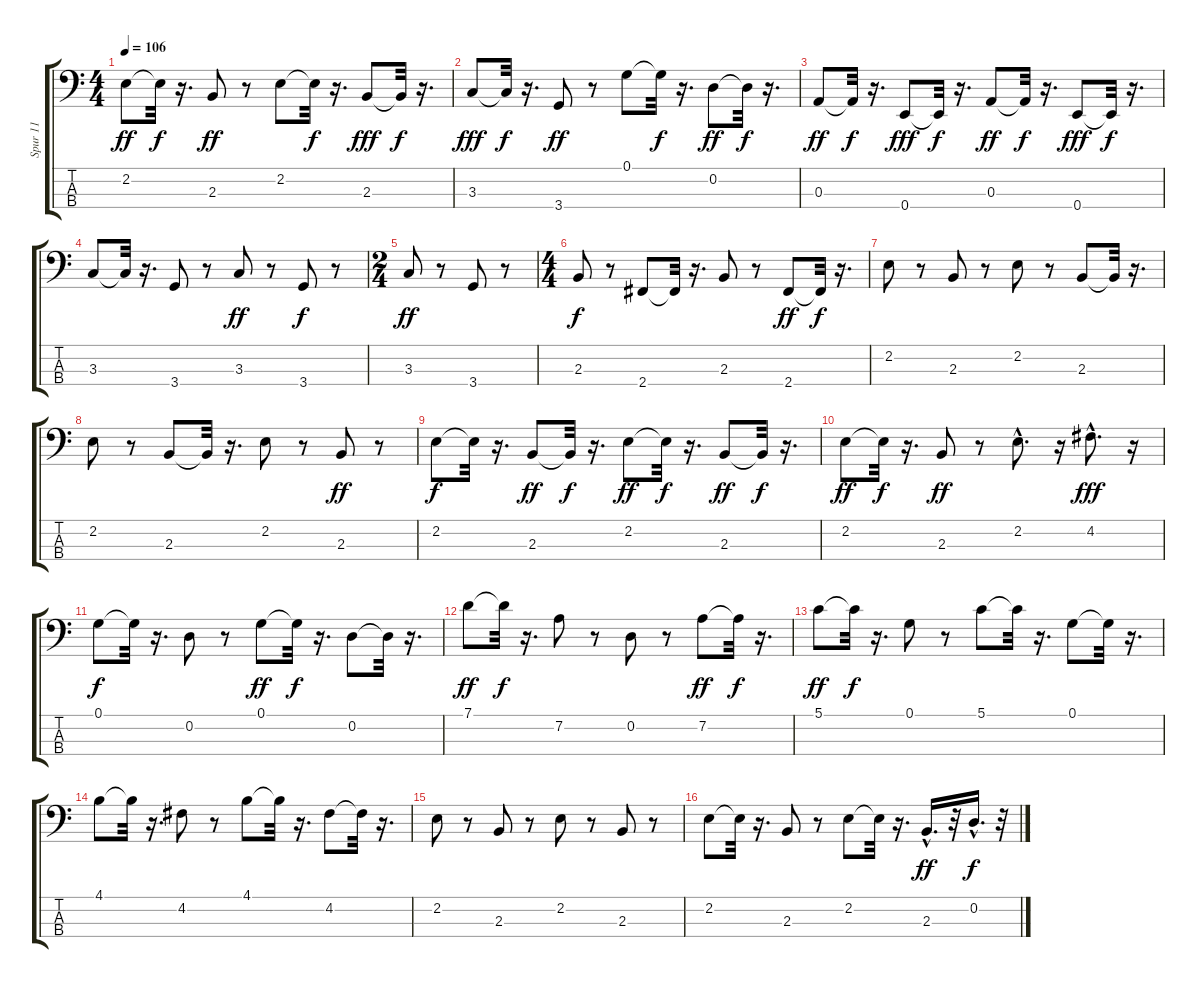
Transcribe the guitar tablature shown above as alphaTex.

\track ("Spur 11" "Spur 11") {instrument acousticbass}
\staff {score tabs}
\tuning (G2 D2 A1 E1) {hide}
\ts (4 4)
\tempo 106
\clef f4
\ks c
2.2.8{dy ff} 2.2{t}.32{dy f} r.16{d} 2.3.8{dy ff} r.8 2.2.8 2.2{t}.32{dy f} r.16{d} 2.3.8{dy fff} 2.3{t}.32{dy f} r.16{d} |
3.3.8{dy fff instrument acousticbass} 3.3{t}.32{dy f} r.16{d} 3.4.8{dy ff} r.8 0.1.8 0.1{t}.32{dy f} r.16{d} 0.2.8{dy ff} 0.2{t}.32{dy f} r.16{d} |
0.3.8{dy ff} 0.3{t}.32{dy f} r.16{d} 0.4.8{dy fff} 0.4{t}.32{dy f} r.16{d} 0.3.8{dy ff} 0.3{t}.32{dy f} r.16{d} 0.4.8{dy fff} 0.4{t}.32{dy f} r.16{d} |
3.3.8{instrument acousticbass} 3.3{t}.32 r.16{d} 3.4.8 r.8 3.3.8{dy ff} r.8 3.4.8{dy f} r.8 |
\ts (2 4)
3.3.8{dy ff} r.8 3.4.8 r.8 |
\ts (4 4)
2.3.8{dy f instrument acousticbass} r.8 2.4.8 2.4{t}.32 r.16{d} 2.3.8 r.8 2.4.8{dy ff} 2.4{t}.32{dy f} r.16{d} |
2.2.8 r.8 2.3.8 r.8 2.2.8 r.8 2.3.8 2.3{t}.32 r.16{d} |
2.2.8 r.8 2.3.8 2.3{t}.32 r.16{d} 2.2.8 r.8 2.3.8{dy ff} r.8 |
2.2.8{dy f instrument acousticbass} 2.2{t}.32 r.16{d} 2.3.8{dy ff} 2.3{t}.32{dy f} r.16{d} 2.2.8{dy ff} 2.2{t}.32{dy f} r.16{d} 2.3.8{dy ff} 2.3{t}.32{dy f} r.16{d} |
2.2.8{dy ff} 2.2{t}.32{dy f} r.16{d} 2.3.8{dy ff} r.8 2.2{hac}.8{d} r.16 4.2{hac}.8{d dy fff} r.16 |
0.1.8{dy f} 0.1{t}.32 r.16{d} 0.2.8 r.8 0.1.8{dy ff} 0.1{t}.32{dy f} r.16{d} 0.2.8 0.2{t}.32 r.16{d} |
7.1.8{dy ff} 7.1{t}.32{dy f} r.16{d} 7.2.8 r.8 0.2.8 r.8 7.2.8{dy ff} 7.2{t}.32{dy f} r.16{d} |
5.1.8{dy ff instrument acousticbass} 5.1{t}.32{dy f} r.16{d} 0.1.8 r.8 5.1.8 5.1{t}.32 r.16{d} 0.1.8 0.1{t}.32 r.16{d} |
4.1.8{instrument acousticbass} 4.1{t}.32 r.16{d} 4.2.8 r.8 4.1.8 4.1{t}.32 r.16{d} 4.2.8 4.2{t}.32 r.16{d} |
2.2.8{instrument acousticbass} r.8 2.3.8 r.8 2.2.8 r.8 2.3.8 r.8 |
2.2.8 2.2{t}.32 r.16{d} 2.3.8 r.8 2.2.8 2.2{t}.32 r.16{d} 2.3{hac}.16{d dy ff} r.32 0.2{hac}.16{d dy f} r.32
